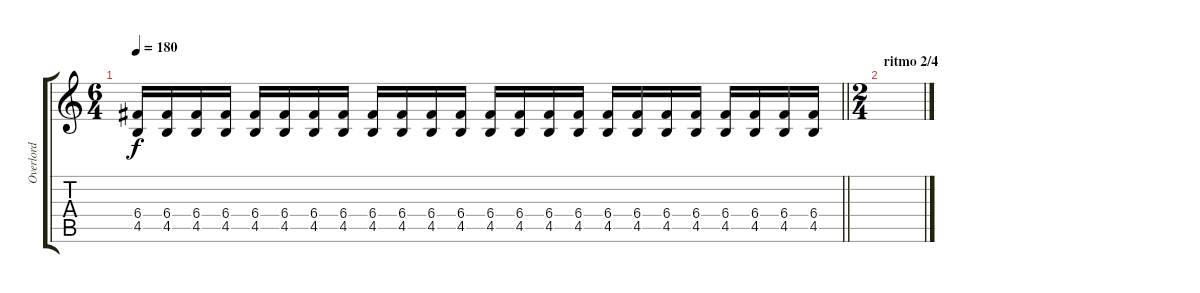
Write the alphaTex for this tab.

\track ("Overlord" "Overlord") {instrument distortionguitar}
\staff {score tabs}
\tuning (D4 A3 F3 C3 G2 D2) {hide}
\ts (6 4)
\tempo 180
\clef g2
\barLineRight lightlight
\ks c
(6.4 4.5).16{dy f} (6.4 4.5).16 (6.4 4.5).16 (6.4 4.5).16 (6.4 4.5).16 (6.4 4.5).16 (6.4 4.5).16 (6.4 4.5).16 (6.4 4.5).16 (6.4 4.5).16 (6.4 4.5).16 (6.4 4.5).16 (6.4 4.5).16 (6.4 4.5).16 (6.4 4.5).16 (6.4 4.5).16 (6.4 4.5).16 (6.4 4.5).16 (6.4 4.5).16 (6.4 4.5).16 (6.4 4.5).16 (6.4 4.5).16 (6.4 4.5).16 (6.4 4.5).16 |
\ts (2 4)
\section ("" "ritmo 2/4")
